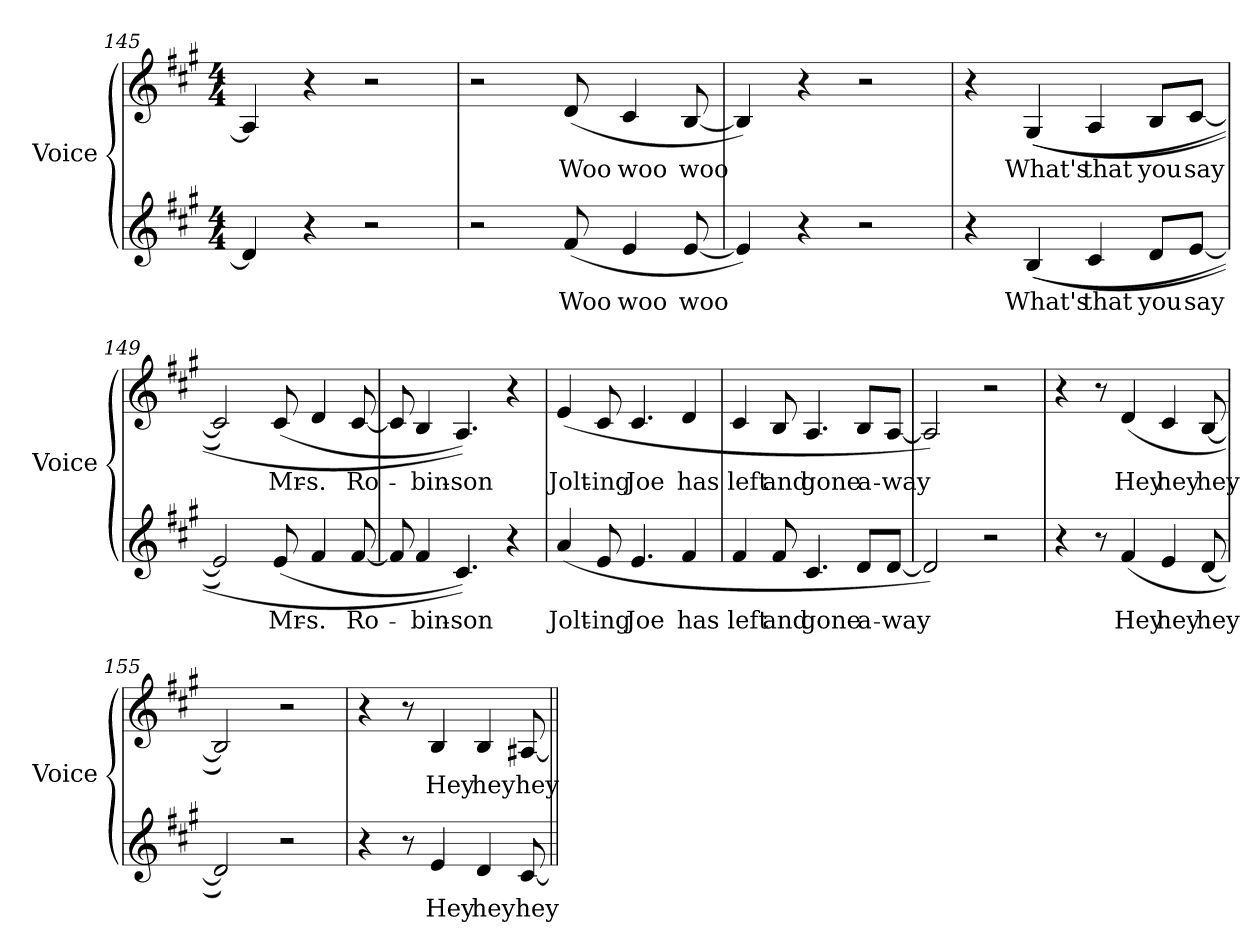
**kern	**text	**kern	**text
*part2	*part2	*part1	*part1
*staff2	*staff2	*staff1	*staff1
*I"Voice	*	*I"Voice	*
*I'Voice	*	*I'Voice	*
*clefG2	*	*clefG2	*
*k[f#c#g#]	*	*k[f#c#g#]	*
*A:	*	*A:	*
*M4/4	*	*M4/4	*
=145	=145	=145	=145
4di/]	.	4Ai/]	.
4r	.	4r	.
2r	.	2r	.
=146	=146	=146	=146
2r	.	2r	.
!	!LO:LY:b:color=#000000	!	!
!	!	!	!LO:LY:b:color=#000000
(8f#i/	Woo	(8di/	Woo
!	!LO:LY:b:color=#000000	!	!
!	!	!	!LO:LY:b:color=#000000
4ei/	woo	4c#i/	woo
!	!LO:LY:b:color=#000000	!	!
!	!	!	!LO:LY:b:color=#000000
[8ei/	woo	[8Bi/	woo
!!LO:PB:g=z
=147	=147	=147	=147
4ei/])	.	4Bi/])	.
4r	.	4r	.
2r	.	2r	.
=148	=148	=148	=148
4r	.	4r	.
!	!LO:LY:b:color=#000000	!	!
!	!	!	!LO:LY:b:color=#000000
((4Bi/	What's	((4G#i/	What's
!	!LO:LY:b:color=#000000	!	!
!	!	!	!LO:LY:b:color=#000000
4c#i/	that	4Ai/	that
!	!LO:LY:b:color=#000000	!	!
!	!	!	!LO:LY:b:color=#000000
8di/L	you	8Bi/L	you
!	!LO:LY:b:color=#000000	!	!
!	!	!	!LO:LY:b:color=#000000
[8ei/J	say	[8c#i/J	say
=149	=149	=149	=149
2ei/])	.	2c#i/])	.
!	!LO:LY:b:color=#000000	!	!
!	!	!	!LO:LY:b:color=#000000
(8ei/	Mr-	(8c#i/	Mr-
!	!LO:LY:b:color=#000000	!	!
!	!	!	!LO:LY:b:color=#000000
4f#i/	-s.	4di/	-s.
!	!LO:LY:b:color=#000000	!	!
!	!	!	!LO:LY:b:color=#000000
[8f#i/	Ro-	[8c#i/	Ro-
=150	=150	=150	=150
8f#i/]	.	8c#i/]	.
!	!LO:LY:b:color=#000000	!	!
!	!	!	!LO:LY:b:color=#000000
4f#i/	-bin-	4Bi/	-bin-
!	!LO:LY:b:color=#000000	!	!
!	!	!	!LO:LY:b:color=#000000
4.c#i/))	-son	4.Ai/))	-son
4r	.	4r	.
=151	=151	=151	=151
!	!LO:LY:b:color=#000000	!	!
!	!	!	!LO:LY:b:color=#000000
(4ai/	Jolt-	(4ei/	Jolt-
!	!LO:LY:b:color=#000000	!	!
!	!	!	!LO:LY:b:color=#000000
8ei/	-ing	8c#i/	-ing
!	!LO:LY:b:color=#000000	!	!
!	!	!	!LO:LY:b:color=#000000
4.ei/	Joe	4.c#i/	Joe
!	!LO:LY:b:color=#000000	!	!
!	!	!	!LO:LY:b:color=#000000
4f#i/	has	4di/	has
!!LO:LB:g=z
=152	=152	=152	=152
!	!LO:LY:b:color=#000000	!	!
!	!	!	!LO:LY:b:color=#000000
4f#i/	left	4c#i/	left
!	!LO:LY:b:color=#000000	!	!
!	!	!	!LO:LY:b:color=#000000
8f#i/	and	8Bi/	and
!	!LO:LY:b:color=#000000	!	!
!	!	!	!LO:LY:b:color=#000000
4.c#i/	gone	4.Ai/	gone
!	!LO:LY:b:color=#000000	!	!
!	!	!	!LO:LY:b:color=#000000
8di/L	a-	8Bi/L	a-
!	!LO:LY:b:color=#000000	!	!
!	!	!	!LO:LY:b:color=#000000
[8di/J	-way	[8Ai/J	-way
=153	=153	=153	=153
2di/])	.	2Ai/])	.
2r	.	2r	.
=154	=154	=154	=154
4r	.	4r	.
8r	.	8r	.
!	!LO:LY:b:color=#000000	!	!
!	!	!	!LO:LY:b:color=#000000
(4f#i/	Hey	(4di/	Hey
!	!LO:LY:b:color=#000000	!	!
!	!	!	!LO:LY:b:color=#000000
4ei/	hey	4c#i/	hey
!	!LO:LY:b:color=#000000	!	!
!	!	!	!LO:LY:b:color=#000000
[8di/	hey	[8Bi/	hey
=155	=155	=155	=155
2di/])	.	2Bi/])	.
2r	.	2r	.
!!LO:LB:g=z
=156	=156	=156	=156
4r	.	4r	.
8r	.	8r	.
!	!LO:LY:b:color=#000000	!	!
!	!	!	!LO:LY:b:color=#000000
4ei/	Hey	4Bi/	Hey
!	!LO:LY:b:color=#000000	!	!
!	!	!	!LO:LY:b:color=#000000
4di/	hey	4Bi/	hey
!	!LO:LY:b:color=#000000	!	!
!	!	!	!LO:LY:b:color=#000000
[8c#i/	hey	[8A#Xi/	hey
=||	=||	=||	=||
*-	*-	*-	*-
